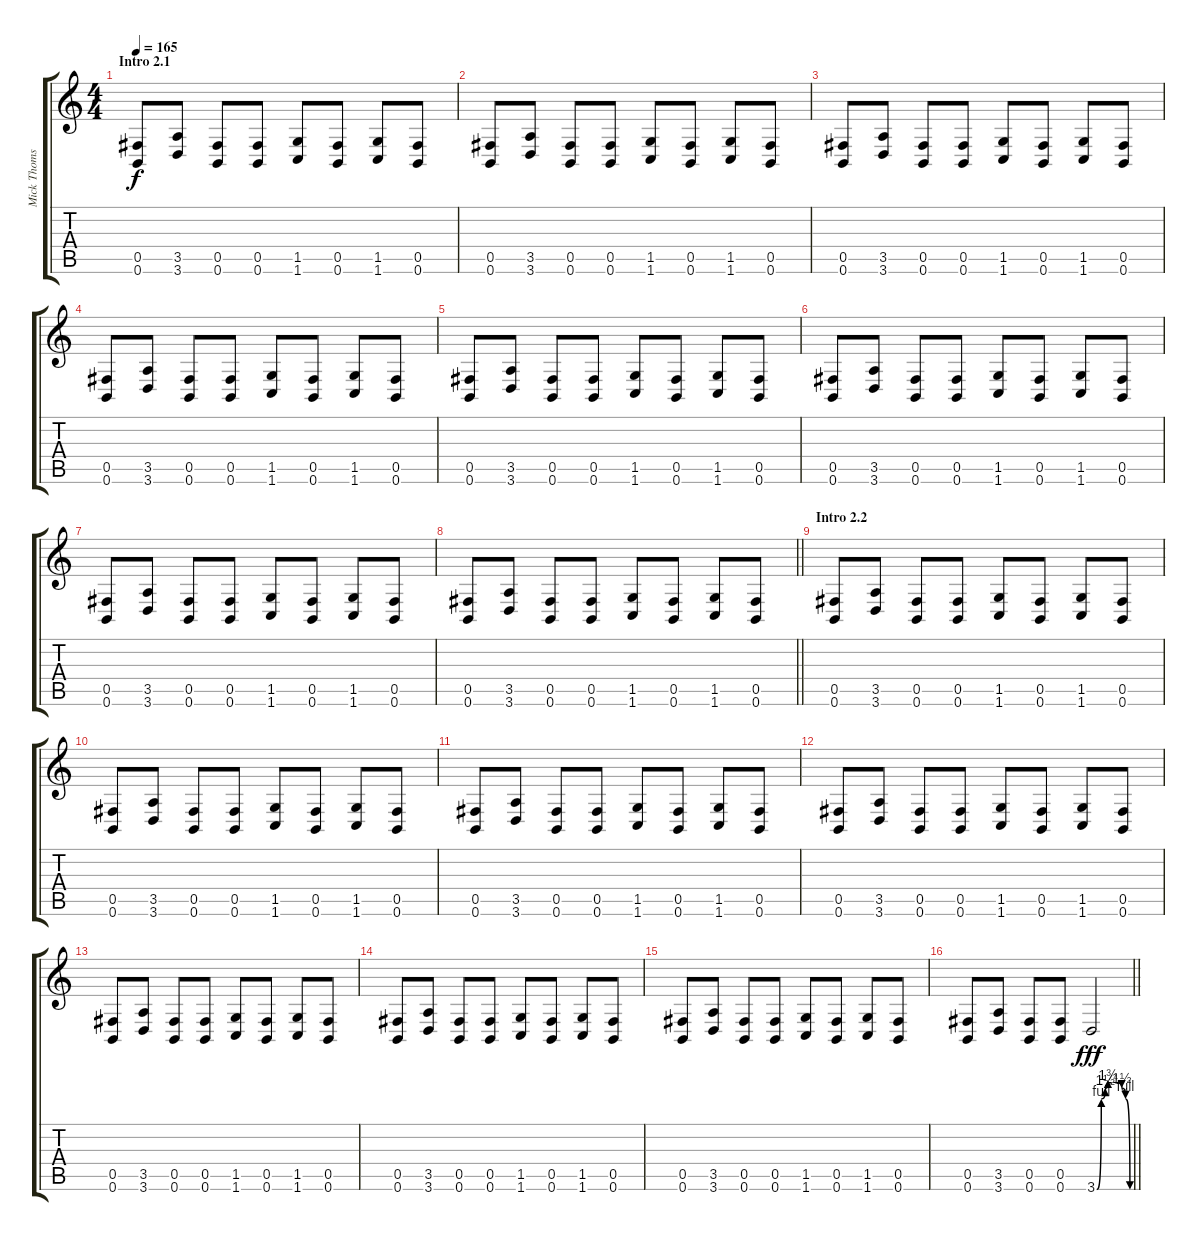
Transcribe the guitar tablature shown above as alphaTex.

\track ("Mick Thomson" "Mick Thoms") {instrument distortionguitar}
\staff {score tabs}
\tuning (Db4 Ab3 E3 B2 Gb2 B1) {hide}
\ts (4 4)
\section ("" "Intro 2.1")
\tempo 165
\clef g2
\ks c
(0.5 0.6).8{dy f} (3.5 3.6).8 (0.5 0.6).8 (0.5 0.6).8 (1.5 1.6).8 (0.5 0.6).8 (1.5 1.6).8 (0.5 0.6).8 |
(0.5 0.6).8 (3.5 3.6).8 (0.5 0.6).8 (0.5 0.6).8 (1.5 1.6).8 (0.5 0.6).8 (1.5 1.6).8 (0.5 0.6).8 |
(0.5 0.6).8 (3.5 3.6).8 (0.5 0.6).8 (0.5 0.6).8 (1.5 1.6).8 (0.5 0.6).8 (1.5 1.6).8 (0.5 0.6).8 |
(0.5 0.6).8 (3.5 3.6).8 (0.5 0.6).8 (0.5 0.6).8 (1.5 1.6).8 (0.5 0.6).8 (1.5 1.6).8 (0.5 0.6).8 |
(0.5 0.6).8 (3.5 3.6).8 (0.5 0.6).8 (0.5 0.6).8 (1.5 1.6).8 (0.5 0.6).8 (1.5 1.6).8 (0.5 0.6).8 |
(0.5 0.6).8 (3.5 3.6).8 (0.5 0.6).8 (0.5 0.6).8 (1.5 1.6).8 (0.5 0.6).8 (1.5 1.6).8 (0.5 0.6).8 |
(0.5 0.6).8 (3.5 3.6).8 (0.5 0.6).8 (0.5 0.6).8 (1.5 1.6).8 (0.5 0.6).8 (1.5 1.6).8 (0.5 0.6).8 |
\barLineRight lightlight
(0.5 0.6).8 (3.5 3.6).8 (0.5 0.6).8 (0.5 0.6).8 (1.5 1.6).8 (0.5 0.6).8 (1.5 1.6).8 (0.5 0.6).8 |
\section ("" "Intro 2.2")
(0.5 0.6).8 (3.5 3.6).8 (0.5 0.6).8 (0.5 0.6).8 (1.5 1.6).8 (0.5 0.6).8 (1.5 1.6).8 (0.5 0.6).8 |
(0.5 0.6).8 (3.5 3.6).8 (0.5 0.6).8 (0.5 0.6).8 (1.5 1.6).8 (0.5 0.6).8 (1.5 1.6).8 (0.5 0.6).8 |
(0.5 0.6).8 (3.5 3.6).8 (0.5 0.6).8 (0.5 0.6).8 (1.5 1.6).8 (0.5 0.6).8 (1.5 1.6).8 (0.5 0.6).8 |
(0.5 0.6).8 (3.5 3.6).8 (0.5 0.6).8 (0.5 0.6).8 (1.5 1.6).8 (0.5 0.6).8 (1.5 1.6).8 (0.5 0.6).8 |
(0.5 0.6).8 (3.5 3.6).8 (0.5 0.6).8 (0.5 0.6).8 (1.5 1.6).8 (0.5 0.6).8 (1.5 1.6).8 (0.5 0.6).8 |
(0.5 0.6).8 (3.5 3.6).8 (0.5 0.6).8 (0.5 0.6).8 (1.5 1.6).8 (0.5 0.6).8 (1.5 1.6).8 (0.5 0.6).8 |
(0.5 0.6).8 (3.5 3.6).8 (0.5 0.6).8 (0.5 0.6).8 (1.5 1.6).8 (0.5 0.6).8 (1.5 1.6).8 (0.5 0.6).8 |
\barLineRight lightlight
(0.5 0.6).8 (3.5 3.6).8 (0.5 0.6).8 (0.5 0.6).8 3.6{be (custom 0 0 8 4 15 6 20 7 40 7 45 6 52 4 60 0)}.2{dy fff}
